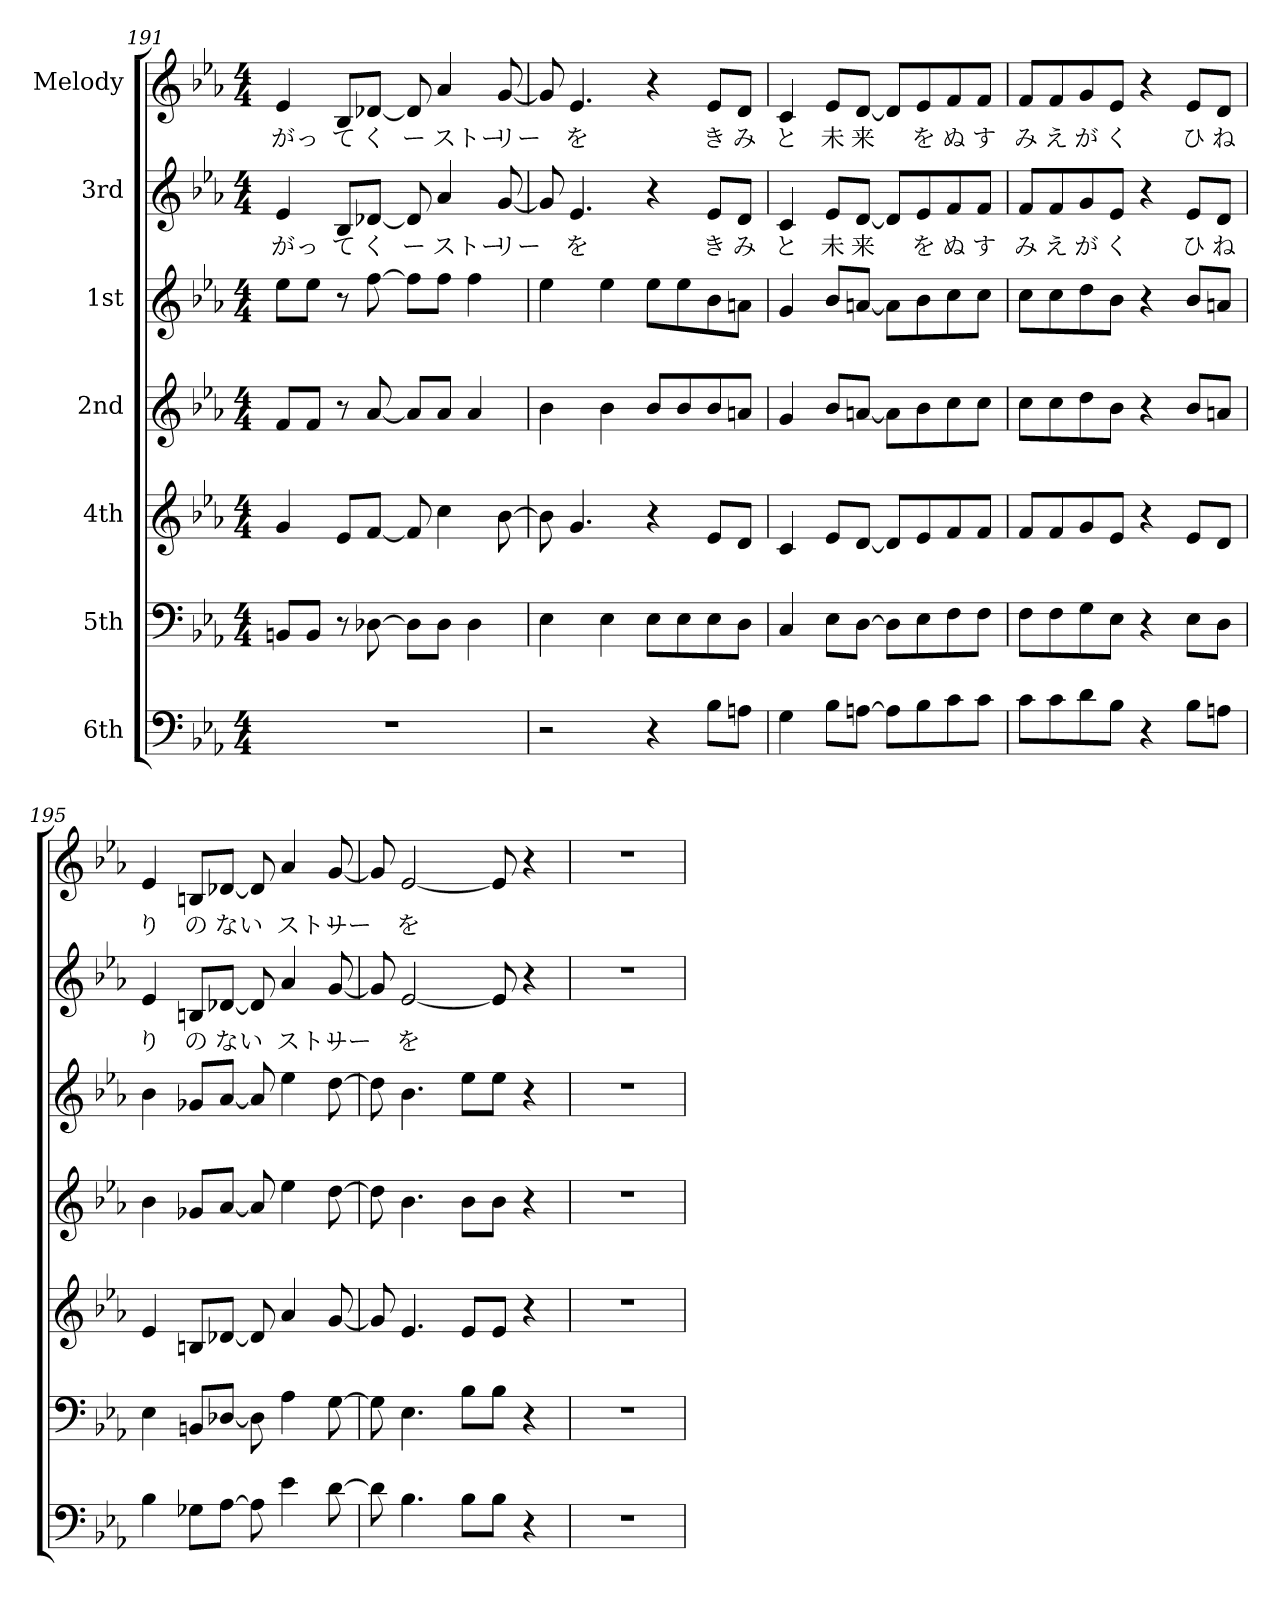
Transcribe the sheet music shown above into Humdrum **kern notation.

**kern	**kern	**kern	**kern	**kern	**kern	**text	**kern	**text
*part7	*part6	*part5	*part4	*part3	*part2	*part2	*part1	*part1
*staff7	*staff6	*staff5	*staff4	*staff3	*staff2	*staff2	*staff1	*staff1
*I"6th	*I"5th	*I"4th	*I"2nd	*I"1st	*I"3rd	*	*I"Melody	*
*clefF4	*clefF4	*clefG2	*clefG2	*clefG2	*clefG2	*	*clefG2	*
*k[b-e-a-]	*k[b-e-a-]	*k[b-e-a-]	*k[b-e-a-]	*k[b-e-a-]	*k[b-e-a-]	*	*k[b-e-a-]	*
*M4/4	*M4/4	*M4/4	*M4/4	*M4/4	*M4/4	*	*M4/4	*
=191	=191	=191	=191	=191	=191	=191	=191	=191
1r	8BBnL	4g	8fL	8ee-L	4e-	がっ	4e-	がっ
.	8BBJ	.	8fJ	8ee-J	.	.	.	.
.	8r	8e-L	8r	8r	8B-L	て	8B-L	て
.	[8D-X	[8fJ	[8a-	[8ff	[8d-XJ	く	[8d-XJ	く
.	8D-L]	8f]	8a-L]	8ffL]	8d-]	ー	8d-]	ー
.	8D-J	4cc	8a-J	8ffJ	4a-	ストー	4a-	ストー
.	4D-	.	4a-	4ff	.	.	.	.
.	.	[8b-	.	.	[8g	リー	[8g	リー
=192	=192	=192	=192	=192	=192	=192	=192	=192
2r	4E-	8b-]	4b-	4ee-	8g]	.	8g]	.
.	.	4.g	.	.	4.e-	を	4.e-	を
.	4E-	.	4b-	4ee-	.	.	.	.
4r	8E-L	4r	8b-L	8ee-L	4r	.	4r	.
.	8E-	.	8b-	8ee-	.	.	.	.
8B-L	8E-	8e-L	8b-	8b-	8e-L	き	8e-L	き
8AnJ	8DJ	8dJ	8anJ	8anJ	8dJ	み	8dJ	み
=193	=193	=193	=193	=193	=193	=193	=193	=193
4G	4C	4c	4g	4g	4c	と	4c	と
8B-L	8E-L	8e-L	8b-L	8b-L	8e-L	未	8e-L	未
[8AnJ	[8DJ	[8dJ	[8anJ	[8anJ	[8dJ	来	[8dJ	来
8AL]	8DL]	8dL]	8aL]	8aL]	8dL]	.	8dL]	.
8B-	8E-	8e-	8b-	8b-	8e-	を	8e-	を
8c	8F	8f	8cc	8cc	8f	ぬ	8f	ぬ
8cJ	8FJ	8fJ	8ccJ	8ccJ	8fJ	す	8fJ	す
=194	=194	=194	=194	=194	=194	=194	=194	=194
8cL	8FL	8fL	8ccL	8ccL	8fL	み	8fL	み
8c	8F	8f	8cc	8cc	8f	え	8f	え
8d	8G	8g	8dd	8dd	8g	が	8g	が
8B-J	8E-J	8e-J	8b-J	8b-J	8e-J	く	8e-J	く
4r	4r	4r	4r	4r	4r	.	4r	.
8B-L	8E-L	8e-L	8b-L	8b-L	8e-L	ひ	8e-L	ひ
8AnJ	8DJ	8dJ	8anJ	8anJ	8dJ	ね	8dJ	ね
=195	=195	=195	=195	=195	=195	=195	=195	=195
4B-	4E-	4e-	4b-	4b-	4e-	り	4e-	り
8G-XL	8BBnL	8BnL	8g-XL	8g-XL	8BnL	の	8BnL	の
[8A-J	[8D-XJ	[8d-XJ	[8a-J	[8a-J	[8d-XJ	ない	[8d-XJ	ない
8A-]	8D-]	8d-]	8a-]	8a-]	8d-]	.	8d-]	.
4e-	4A-	4a-	4ee-	4ee-	4a-	ストー	4a-	ストー
[8d	[8G	[8g	[8dd	[8dd	[8g	リー	[8g	リー
=196	=196	=196	=196	=196	=196	=196	=196	=196
8d]	8G]	8g]	8dd]	8dd]	8g]	.	8g]	.
4.B-	4.E-	4.e-	4.b-	4.b-	[2e-	を	[2e-	を
8B-L	8B-L	8e-L	8b-L	8ee-L	.	.	.	.
8B-J	8B-J	8e-J	8b-J	8ee-J	8e-]	.	8e-]	.
4r	4r	4r	4r	4r	4r	.	4r	.
=197	=197	=197	=197	=197	=197	=197	=197	=197
1r	1r	1r	1r	1r	1r	.	1r	.
=	=	=	=	=	=	=	=	=
*-	*-	*-	*-	*-	*-	*-	*-	*-
